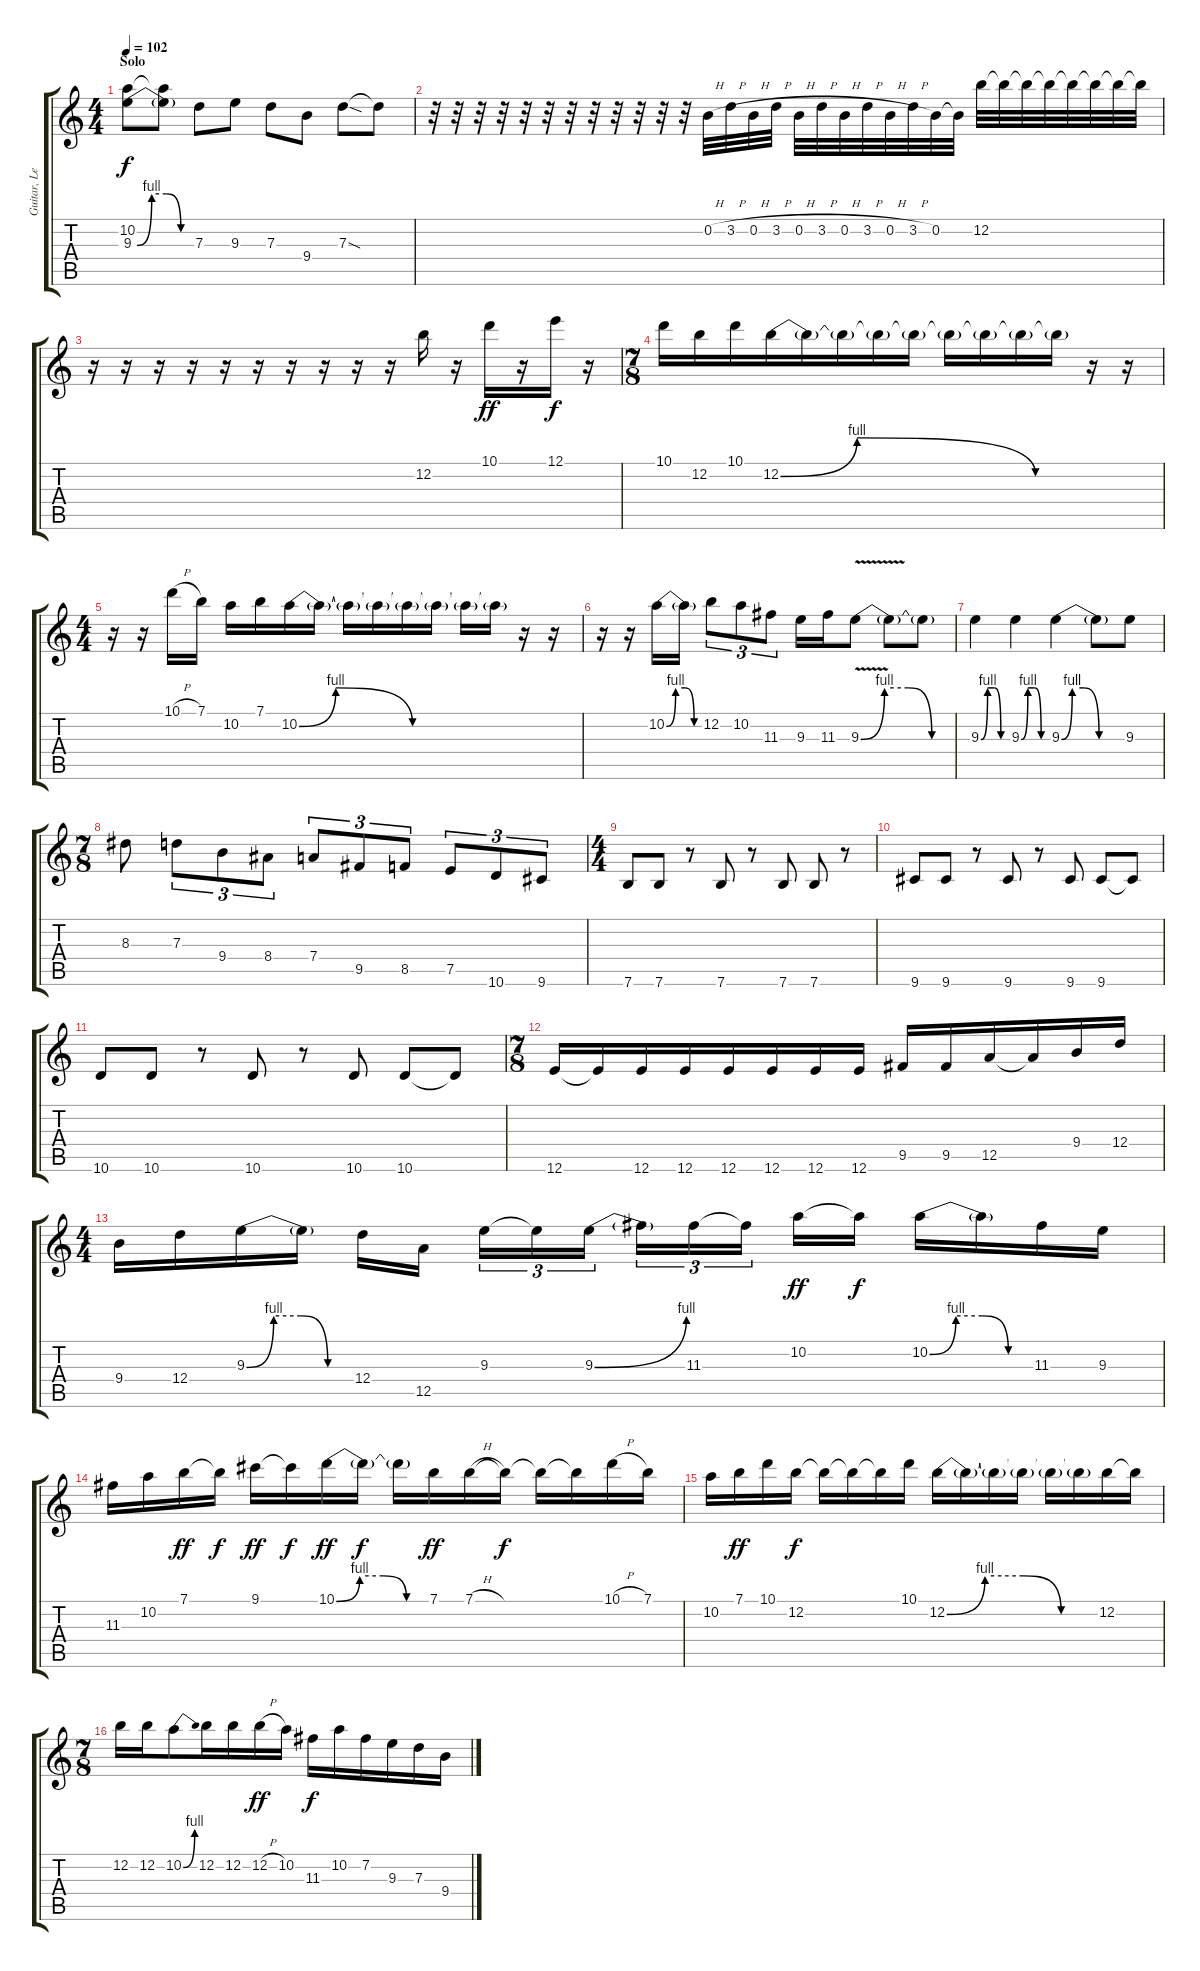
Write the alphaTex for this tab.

\track ("Guitar, Leads" "Guitar, Le") {instrument overdrivenguitar}
\staff {score tabs}
\tuning (E4 B3 G3 D3 A2 E2) {hide}
\ts (4 4)
\section ("" "Solo")
\tempo 102
\clef g2
\ks c
(10.2 9.3{be (custom 0 0 15 4 30 4 45 0 60 0)}).8{dy f volume 15 instrument overdrivenguitar} (10.2{t} 9.3{t}).8 7.3.8 9.3.8 7.3.8 9.4.8 7.3{sod}.8 7.3{t}.8 |
r.32 r.32 r.32 r.32 r.32 r.32 r.32 r.32 r.32 r.32 r.32 r.32 0.2{h}.32 3.2{h}.32 0.2{h}.32 3.2{h}.32 0.2{h}.32 3.2{h}.32 0.2{h}.32 3.2{h}.32 0.2{h}.32 3.2{h}.32 0.2.32 0.2{t}.32 12.2.32 12.2{t}.32 12.2{t}.32 12.2{t}.32 12.2{t}.32 12.2{t}.32 12.2{t}.32 12.2{t}.32 |
r.16 r.16 r.16 r.16 r.16 r.16 r.16 r.16 r.16 r.16 12.2.16 r.16 10.1.16{dy ff} r.16 12.1.16{dy f} r.16 |
\ts (7 8)
10.1.16 12.2.16 10.1.16 12.2{be (custom 0 0 15 4 50 0 60 0)}.16 12.2{t}.16 12.2{t}.16 12.2{t}.16 12.2{t}.16 12.2{t}.16 12.2{t}.16 12.2{t}.16 12.2{t}.16 r.16 r.16 |
\ts (4 4)
r.16 r.16 10.1{h}.16 7.1.16 10.2.16 7.1.16 10.2{be (custom 0 0 10 4 31 0 60 0)}.16 10.2{t}.16 10.2{t}.16 10.2{t}.16 10.2{t}.16 10.2{t}.16 10.2{t}.16 10.2{t}.16 r.16 r.16 |
r.16 r.16 10.2{be (custom 0 0 15 4 30 4 45 0 60 0)}.16 10.2{t}.16 12.2.8{tu (3 2)} 10.2.8{tu (3 2)} 11.3.8{tu (3 2)} 9.3.16 11.3.16 9.3{be (custom 0 0 15 4 30 4 45 0 60 0) v}.8 9.3{t}.8 9.3{t}.8 |
9.3{be (custom 0 0 15 4 30 4 45 0 60 0)}.4 9.3{be (custom 0 0 15 4 30 4 45 0 60 0)}.4 9.3{be (custom 0 0 10 4 20 4 35 0 60 0)}.4 9.3{t}.8 9.3.8 |
\ts (7 8)
8.3.8 7.3.8{tu (3 2)} 9.4.8{tu (3 2)} 8.4.8{tu (3 2)} 7.4.8{tu (3 2)} 9.5.8{tu (3 2)} 8.5.8{tu (3 2)} 7.5.8{tu (3 2)} 10.6.8{tu (3 2)} 9.6.8{tu (3 2)} |
\ts (4 4)
7.6.8{instrument overdrivenguitar} 7.6.8 r.8 7.6.8 r.8 7.6.8 7.6.8 r.8 |
9.6.8 9.6.8 r.8 9.6.8 r.8 9.6.8 9.6.8 9.6{t}.8 |
10.6.8 10.6.8 r.8 10.6.8 r.8 10.6.8 10.6.8 10.6{t}.8 |
\ts (7 8)
12.6.16 12.6{t}.16 12.6.16 12.6.16 12.6.16 12.6.16 12.6.16 12.6.16 9.5.16 9.5.16 12.5.16 12.5{t}.16 9.4.16 12.4.16 |
\ts (4 4)
9.4.16 12.4.16 9.3{be (custom 0 0 15 4 30 4 45 0 60 0)}.16 9.3{t}.16 12.4.16 12.5.16{beam splitsecondary} 9.3.16{tu (3 2)} 9.3{t}.16{tu (3 2)} 9.3{be (bend 0 0 60 4)}.16{tu (3 2)} 9.3{t}.16{tu (3 2)} 11.3.16{tu (3 2)} 11.3{t}.16{tu (3 2) beam splitsecondary} 10.2.16{dy ff} 10.2{t}.16{dy f} 10.2{be (custom 0 0 15 4 30 4 45 0 60 0)}.16 10.2{t}.16 11.3.16 9.3.16 |
11.3.16 10.2.16 7.1.16{dy ff} 7.1{t}.16{dy f} 9.1.16{dy ff} 9.1{t}.16{dy f} 10.1{be (custom 0 0 15 4 30 4 45 0 60 0)}.16{dy ff} 10.1{t}.16{dy f} 10.1{t}.16 7.1.16{dy ff} 7.1{h}.16 7.1{t}.16{dy f} 7.1{t}.16 7.1{t}.16 10.1{h}.16 7.1.16 |
10.2.16 7.1.16{dy ff} 10.1.16 12.2.16{dy f} 12.2{t}.16 12.2{t}.16 12.2{t}.16 10.1.16 12.2{be (custom 0 0 15 4 30 4 45 0 60 0)}.16 12.2{t}.16 12.2{t}.16 12.2{t}.16 12.2{t}.16 12.2{t}.16 12.2.16 12.2{t}.16 |
\ts (7 8)
12.2.16 12.2.16 10.2{be (bend 0 0 60 4)}.8 12.2.16 12.2.16 12.2{h}.16{dy ff} 10.2.16 11.3.16{dy f} 10.2.16 7.2.16 9.3.16 7.3.16 9.4.16
